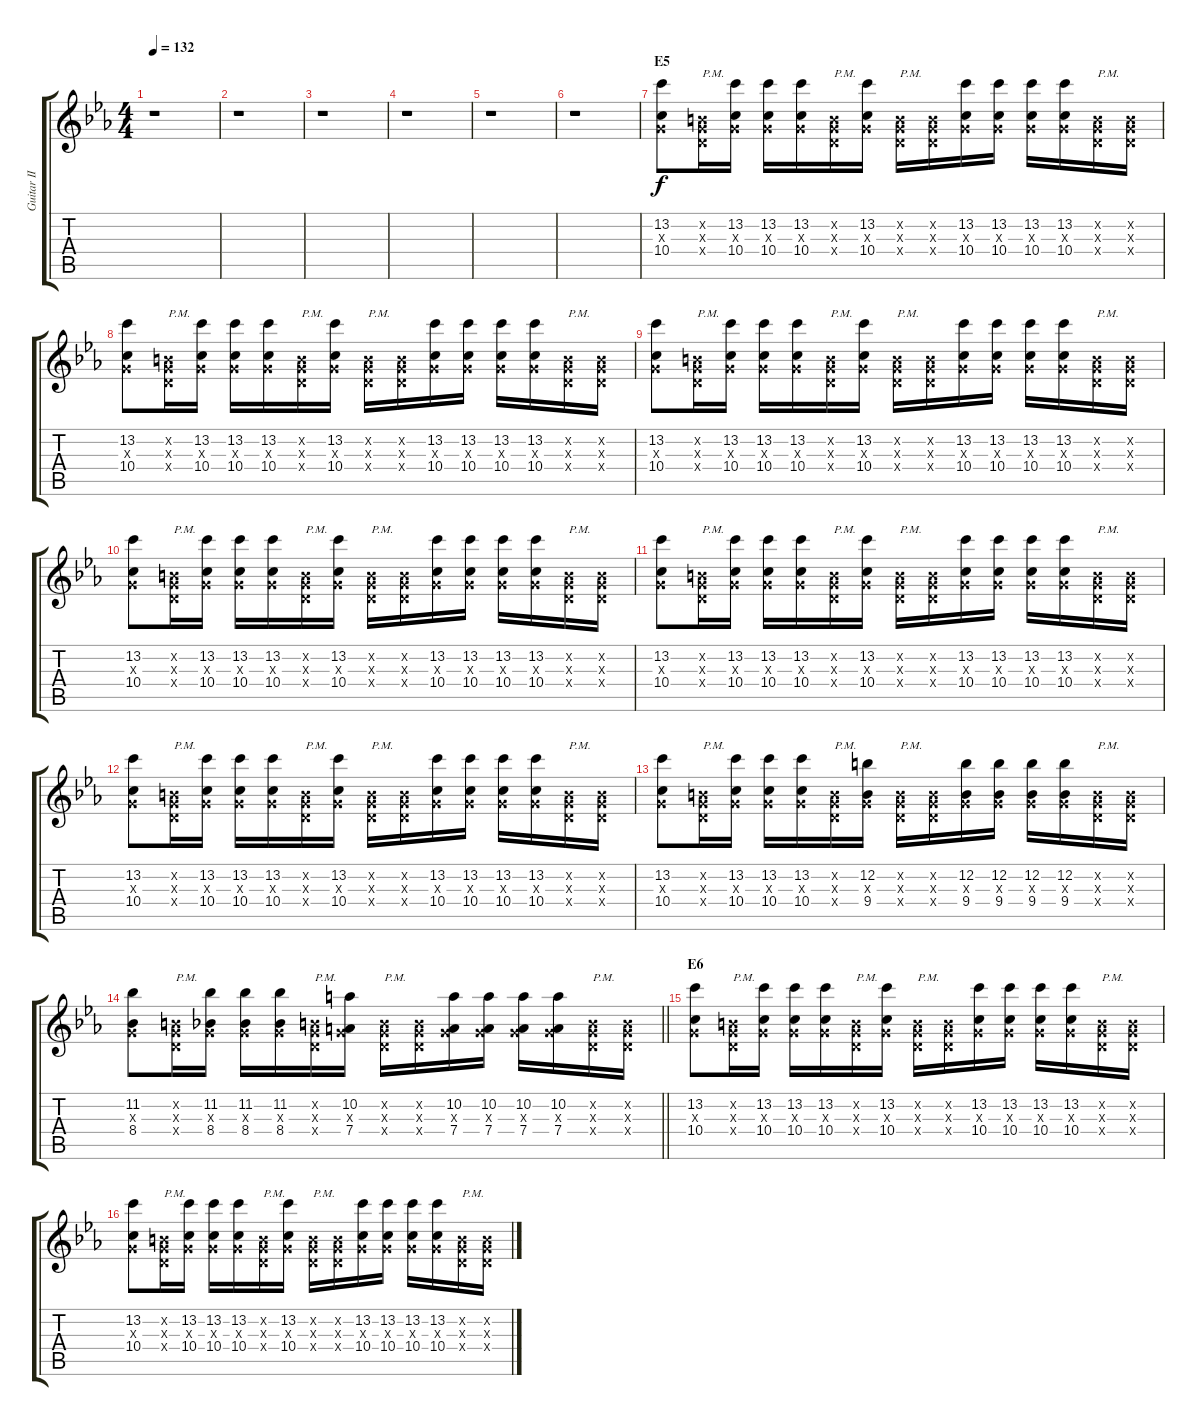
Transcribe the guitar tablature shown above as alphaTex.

\track ("Guitar II" "Guitar II") {instrument distortionguitar}
\staff {score tabs}
\tuning (E4 B3 G3 D3 A2 E2) {hide}
\ts (4 4)
\tempo 132
\clef g2
\ks eb
r.1{dy f} |
r.1 |
r.1 |
r.1 |
r.1 |
r.1 |
\section ("" "E5")
(13.2 0.3{x} 10.4).8 (0.2{x} 0.3{x} 0.4{x}).16{txt "P.M."} (13.2 0.3{x} 10.4).16 (13.2 0.3{x} 10.4).16 (13.2 0.3{x} 10.4).16 (0.2{x} 0.3{x} 0.4{x}).16{txt "P.M."} (13.2 0.3{x} 10.4).16 (0.2{x} 0.3{x} 0.4{x}).16{txt "P.M."} (0.2{x} 0.3{x} 0.4{x}).16 (13.2 0.3{x} 10.4).16 (13.2 0.3{x} 10.4).16 (13.2 0.3{x} 10.4).16 (13.2 0.3{x} 10.4).16 (0.2{x} 0.3{x} 0.4{x}).16{txt "P.M."} (0.2{x} 0.3{x} 0.4{x}).16 |
(13.2 0.3{x} 10.4).8 (0.2{x} 0.3{x} 0.4{x}).16{txt "P.M."} (13.2 0.3{x} 10.4).16 (13.2 0.3{x} 10.4).16 (13.2 0.3{x} 10.4).16 (0.2{x} 0.3{x} 0.4{x}).16{txt "P.M."} (13.2 0.3{x} 10.4).16 (0.2{x} 0.3{x} 0.4{x}).16{txt "P.M."} (0.2{x} 0.3{x} 0.4{x}).16 (13.2 0.3{x} 10.4).16 (13.2 0.3{x} 10.4).16 (13.2 0.3{x} 10.4).16 (13.2 0.3{x} 10.4).16 (0.2{x} 0.3{x} 0.4{x}).16{txt "P.M."} (0.2{x} 0.3{x} 0.4{x}).16 |
(13.2 0.3{x} 10.4).8 (0.2{x} 0.3{x} 0.4{x}).16{txt "P.M."} (13.2 0.3{x} 10.4).16 (13.2 0.3{x} 10.4).16 (13.2 0.3{x} 10.4).16 (0.2{x} 0.3{x} 0.4{x}).16{txt "P.M."} (13.2 0.3{x} 10.4).16 (0.2{x} 0.3{x} 0.4{x}).16{txt "P.M."} (0.2{x} 0.3{x} 0.4{x}).16 (13.2 0.3{x} 10.4).16 (13.2 0.3{x} 10.4).16 (13.2 0.3{x} 10.4).16 (13.2 0.3{x} 10.4).16 (0.2{x} 0.3{x} 0.4{x}).16{txt "P.M."} (0.2{x} 0.3{x} 0.4{x}).16 |
(13.2 0.3{x} 10.4).8 (0.2{x} 0.3{x} 0.4{x}).16{txt "P.M."} (13.2 0.3{x} 10.4).16 (13.2 0.3{x} 10.4).16 (13.2 0.3{x} 10.4).16 (0.2{x} 0.3{x} 0.4{x}).16{txt "P.M."} (13.2 0.3{x} 10.4).16 (0.2{x} 0.3{x} 0.4{x}).16{txt "P.M."} (0.2{x} 0.3{x} 0.4{x}).16 (13.2 0.3{x} 10.4).16 (13.2 0.3{x} 10.4).16 (13.2 0.3{x} 10.4).16 (13.2 0.3{x} 10.4).16 (0.2{x} 0.3{x} 0.4{x}).16{txt "P.M."} (0.2{x} 0.3{x} 0.4{x}).16 |
(13.2 0.3{x} 10.4).8 (0.2{x} 0.3{x} 0.4{x}).16{txt "P.M."} (13.2 0.3{x} 10.4).16 (13.2 0.3{x} 10.4).16 (13.2 0.3{x} 10.4).16 (0.2{x} 0.3{x} 0.4{x}).16{txt "P.M."} (13.2 0.3{x} 10.4).16 (0.2{x} 0.3{x} 0.4{x}).16{txt "P.M."} (0.2{x} 0.3{x} 0.4{x}).16 (13.2 0.3{x} 10.4).16 (13.2 0.3{x} 10.4).16 (13.2 0.3{x} 10.4).16 (13.2 0.3{x} 10.4).16 (0.2{x} 0.3{x} 0.4{x}).16{txt "P.M."} (0.2{x} 0.3{x} 0.4{x}).16 |
(13.2 0.3{x} 10.4).8 (0.2{x} 0.3{x} 0.4{x}).16{txt "P.M."} (13.2 0.3{x} 10.4).16 (13.2 0.3{x} 10.4).16 (13.2 0.3{x} 10.4).16 (0.2{x} 0.3{x} 0.4{x}).16{txt "P.M."} (13.2 0.3{x} 10.4).16 (0.2{x} 0.3{x} 0.4{x}).16{txt "P.M."} (0.2{x} 0.3{x} 0.4{x}).16 (13.2 0.3{x} 10.4).16 (13.2 0.3{x} 10.4).16 (13.2 0.3{x} 10.4).16 (13.2 0.3{x} 10.4).16 (0.2{x} 0.3{x} 0.4{x}).16{txt "P.M."} (0.2{x} 0.3{x} 0.4{x}).16 |
(13.2 0.3{x} 10.4).8 (0.2{x} 0.3{x} 0.4{x}).16{txt "P.M."} (13.2 0.3{x} 10.4).16 (13.2 0.3{x} 10.4).16 (13.2 0.3{x} 10.4).16 (0.2{x} 0.3{x} 0.4{x}).16{txt "P.M."} (12.2 0.3{x} 9.4).16 (0.2{x} 0.3{x} 0.4{x}).16{txt "P.M."} (0.2{x} 0.3{x} 0.4{x}).16 (12.2 0.3{x} 9.4).16 (12.2 0.3{x} 9.4).16 (12.2 0.3{x} 9.4).16 (12.2 0.3{x} 9.4).16 (0.2{x} 0.3{x} 0.4{x}).16{txt "P.M."} (0.2{x} 0.3{x} 0.4{x}).16 |
\barLineRight lightlight
(11.2 0.3{x} 8.4).8 (0.2{x} 0.3{x} 0.4{x}).16{txt "P.M."} (11.2 0.3{x} 8.4).16 (11.2 0.3{x} 8.4).16 (11.2 0.3{x} 8.4).16 (0.2{x} 0.3{x} 0.4{x}).16{txt "P.M."} (10.2 0.3{x} 7.4).16 (0.2{x} 0.3{x} 0.4{x}).16{txt "P.M."} (0.2{x} 0.3{x} 0.4{x}).16 (10.2 0.3{x} 7.4).16 (10.2 0.3{x} 7.4).16 (10.2 0.3{x} 7.4).16 (10.2 0.3{x} 7.4).16 (0.2{x} 0.3{x} 0.4{x}).16{txt "P.M."} (0.2{x} 0.3{x} 0.4{x}).16 |
\section ("" "E6")
(13.2 0.3{x} 10.4).8 (0.2{x} 0.3{x} 0.4{x}).16{txt "P.M."} (13.2 0.3{x} 10.4).16 (13.2 0.3{x} 10.4).16 (13.2 0.3{x} 10.4).16 (0.2{x} 0.3{x} 0.4{x}).16{txt "P.M."} (13.2 0.3{x} 10.4).16 (0.2{x} 0.3{x} 0.4{x}).16{txt "P.M."} (0.2{x} 0.3{x} 0.4{x}).16 (13.2 0.3{x} 10.4).16 (13.2 0.3{x} 10.4).16 (13.2 0.3{x} 10.4).16 (13.2 0.3{x} 10.4).16 (0.2{x} 0.3{x} 0.4{x}).16{txt "P.M."} (0.2{x} 0.3{x} 0.4{x}).16 |
(13.2 0.3{x} 10.4).8 (0.2{x} 0.3{x} 0.4{x}).16{txt "P.M."} (13.2 0.3{x} 10.4).16 (13.2 0.3{x} 10.4).16 (13.2 0.3{x} 10.4).16 (0.2{x} 0.3{x} 0.4{x}).16{txt "P.M."} (13.2 0.3{x} 10.4).16 (0.2{x} 0.3{x} 0.4{x}).16{txt "P.M."} (0.2{x} 0.3{x} 0.4{x}).16 (13.2 0.3{x} 10.4).16 (13.2 0.3{x} 10.4).16 (13.2 0.3{x} 10.4).16 (13.2 0.3{x} 10.4).16 (0.2{x} 0.3{x} 0.4{x}).16{txt "P.M."} (0.2{x} 0.3{x} 0.4{x}).16
